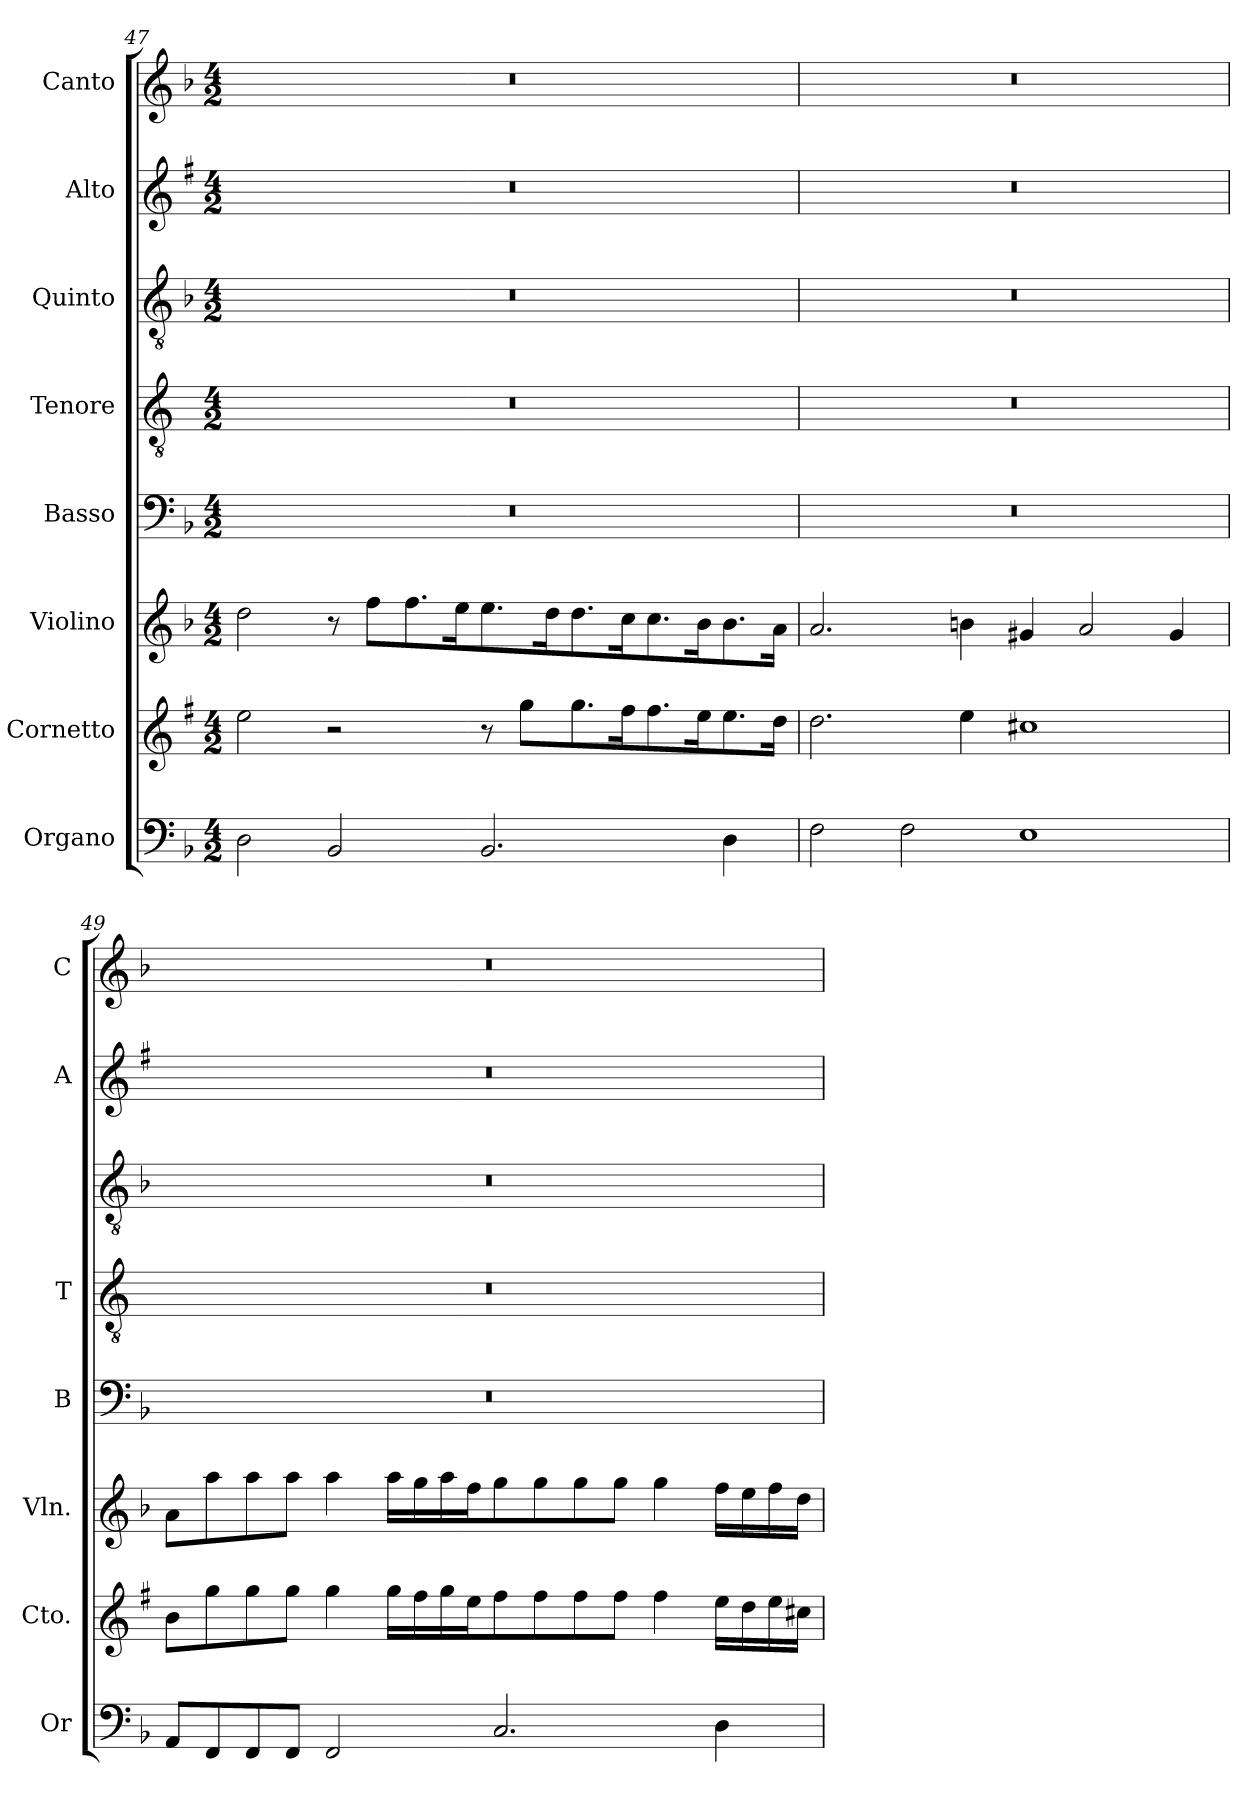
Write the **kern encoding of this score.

**kern	**kern	**kern	**kern	**kern	**kern	**kern	**kern
*part8	*part7	*part6	*part5	*part4	*part3	*part2	*part1
*staff8	*staff7	*staff6	*staff5	*staff4	*staff3	*staff2	*staff1
*I"Organo	*I"Cornetto	*I"Violino	*I"Basso	*I"Tenore	*I"Quinto	*I"Alto	*I"Canto
*I'Or	*I'Cto.	*I'Vln.	*I'B	*I'T	*	*I'A	*I'C
*clefF4	*clefG2	*clefG2	*clefF4	*clefGv2	*clefGv2	*clefG2	*clefG2
*	*ITrd1c2	*	*	*ITrd4c7	*	*ITrd1c2	*
*k[b-]	*k[b-]	*k[b-]	*k[b-]	*k[b-]	*k[b-]	*k[b-]	*k[b-]
*F:	*F:	*F:	*F:	*F:	*F:	*F:	*F:
*M4/2	*M4/2	*M4/2	*M4/2	*M4/2	*M4/2	*M4/2	*M4/2
=47	=47	=47	=47	=47	=47	=47	=47
2D\	2dd\	2dd\	0r	0r	0r	0r	0r
2BB-/	2r	8r	.	.	.	.	.
.	.	8ff\L	.	.	.	.	.
.	.	8.ff\	.	.	.	.	.
.	.	16ee\k	.	.	.	.	.
2.BB-/	8r	8.ee\	.	.	.	.	.
.	8ff\L	.	.	.	.	.	.
.	.	16dd\k	.	.	.	.	.
.	8.ff\	8.dd\	.	.	.	.	.
.	16ee\k	16cc\k	.	.	.	.	.
.	8.ee\	8.cc\	.	.	.	.	.
.	16dd\k	16b-\k	.	.	.	.	.
4D\	8.dd\	8.b-\	.	.	.	.	.
.	16cc\Jk	16a\Jk	.	.	.	.	.
=48	=48	=48	=48	=48	=48	=48	=48
2F\	2.cc\	2.a/	0r	0r	0r	0r	0r
2F\	.	.	.	.	.	.	.
.	4dd\	4bn\	.	.	.	.	.
1E	1bn	4g#X/	.	.	.	.	.
.	.	2a/	.	.	.	.	.
.	.	4g#/	.	.	.	.	.
!!LO:PB:g=z
=49	=49	=49	=49	=49	=49	=49	=49
8AA/L	8a\L	8a\L	0r	0r	0r	0r	0r
8FF/	8ff\	8aa\	.	.	.	.	.
8FF/	8ff\	8aa\	.	.	.	.	.
8FF/J	8ff\J	8aa\J	.	.	.	.	.
2FF/	4ff\	4aa\	.	.	.	.	.
.	16ff\LL	16aa\LL	.	.	.	.	.
.	16ee\	16gg\	.	.	.	.	.
.	16ff\	16aa\	.	.	.	.	.
.	16dd\J	16ff\J	.	.	.	.	.
2.C/	8ee\	8gg\	.	.	.	.	.
.	8ee\	8gg\	.	.	.	.	.
.	8ee\	8gg\	.	.	.	.	.
.	8ee\J	8gg\J	.	.	.	.	.
.	4ee\	4gg\	.	.	.	.	.
4D\	16dd\LL	16ff\LL	.	.	.	.	.
.	16cc\	16ee\	.	.	.	.	.
.	16dd\	16ff\	.	.	.	.	.
.	16bn\JJ	16dd\JJ	.	.	.	.	.
=	=	=	=	=	=	=	=
*-	*-	*-	*-	*-	*-	*-	*-
